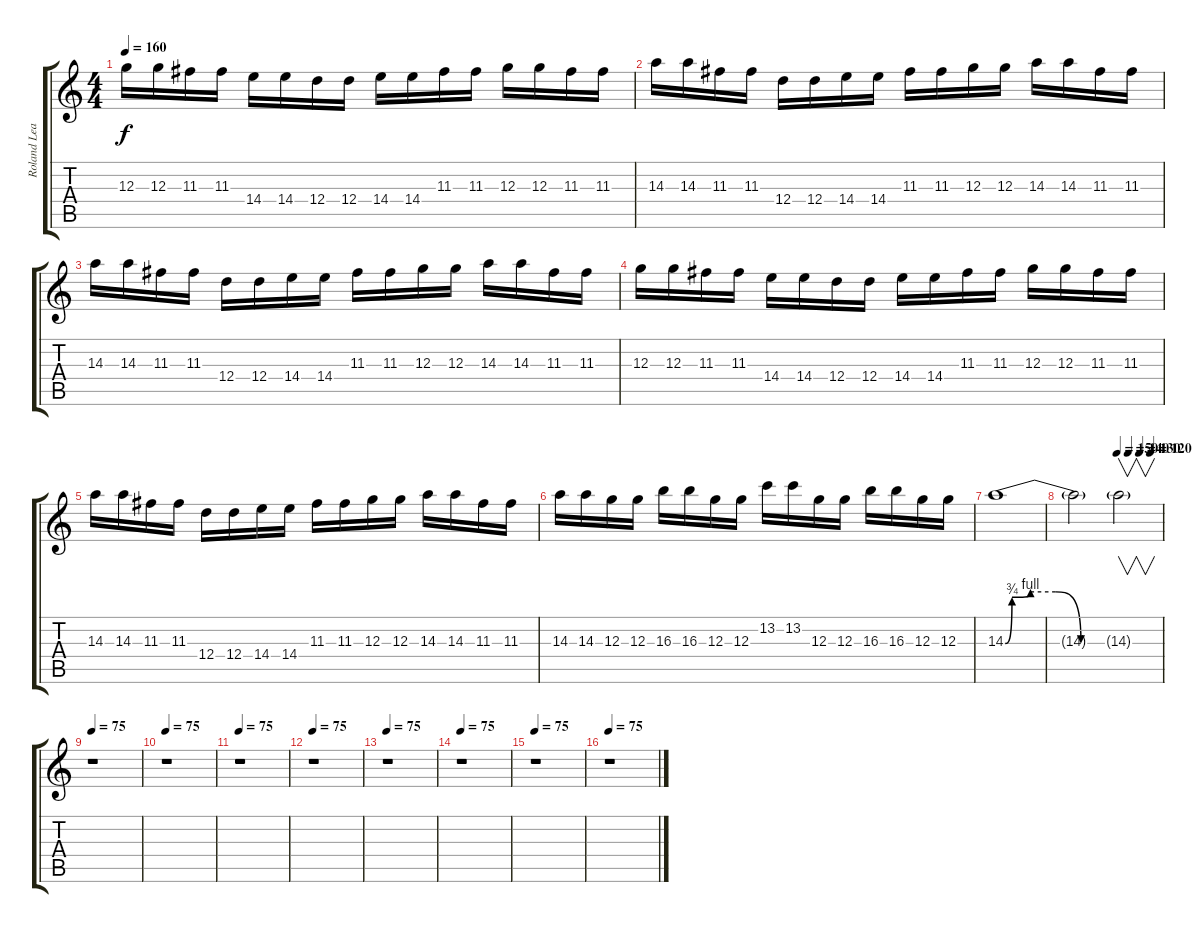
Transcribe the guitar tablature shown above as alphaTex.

\track ("Roland Lead" "Roland Lea") {instrument overdrivenguitar}
\staff {score tabs}
\tuning (E4 B3 G3 D3 A2 E2) {hide}
\ts (4 4)
\tempo 160
\clef g2
\ks c
12.3.16{dy f} 12.3.16 11.3.16 11.3.16 14.4.16 14.4.16 12.4.16 12.4.16 14.4.16 14.4.16 11.3.16 11.3.16 12.3.16 12.3.16 11.3.16 11.3.16 |
14.3.16 14.3.16 11.3.16 11.3.16 12.4.16 12.4.16 14.4.16 14.4.16 11.3.16 11.3.16 12.3.16 12.3.16 14.3.16 14.3.16 11.3.16 11.3.16 |
14.3.16 14.3.16 11.3.16 11.3.16 12.4.16 12.4.16 14.4.16 14.4.16 11.3.16 11.3.16 12.3.16 12.3.16 14.3.16 14.3.16 11.3.16 11.3.16 |
12.3.16 12.3.16 11.3.16 11.3.16 14.4.16 14.4.16 12.4.16 12.4.16 14.4.16 14.4.16 11.3.16 11.3.16 12.3.16 12.3.16 11.3.16 11.3.16 |
14.3.16 14.3.16 11.3.16 11.3.16 12.4.16 12.4.16 14.4.16 14.4.16 11.3.16 11.3.16 12.3.16 12.3.16 14.3.16 14.3.16 11.3.16 11.3.16 |
14.3.16 14.3.16 12.3.16 12.3.16 16.3.16 16.3.16 12.3.16 12.3.16 13.2.16 13.2.16 12.3.16 12.3.16 16.3.16 16.3.16 12.3.16 12.3.16 |
14.3{be (custom 0 0 4 3 15 4 30 4 45 0 60 0)}.1 |
\tempo (150 0.5)
\tempo (140 0.625)
\tempo (130 0.75)
\tempo (120 0.875)
14.3{t}.2 14.3{g}.2{v} |
\tempo 75
r.1 |
\tempo 75
r.1 |
\tempo 75
r.1 |
\tempo 75
r.1 |
\tempo 75
r.1 |
\tempo 75
r.1 |
\tempo 75
r.1 |
\tempo 75
r.1
